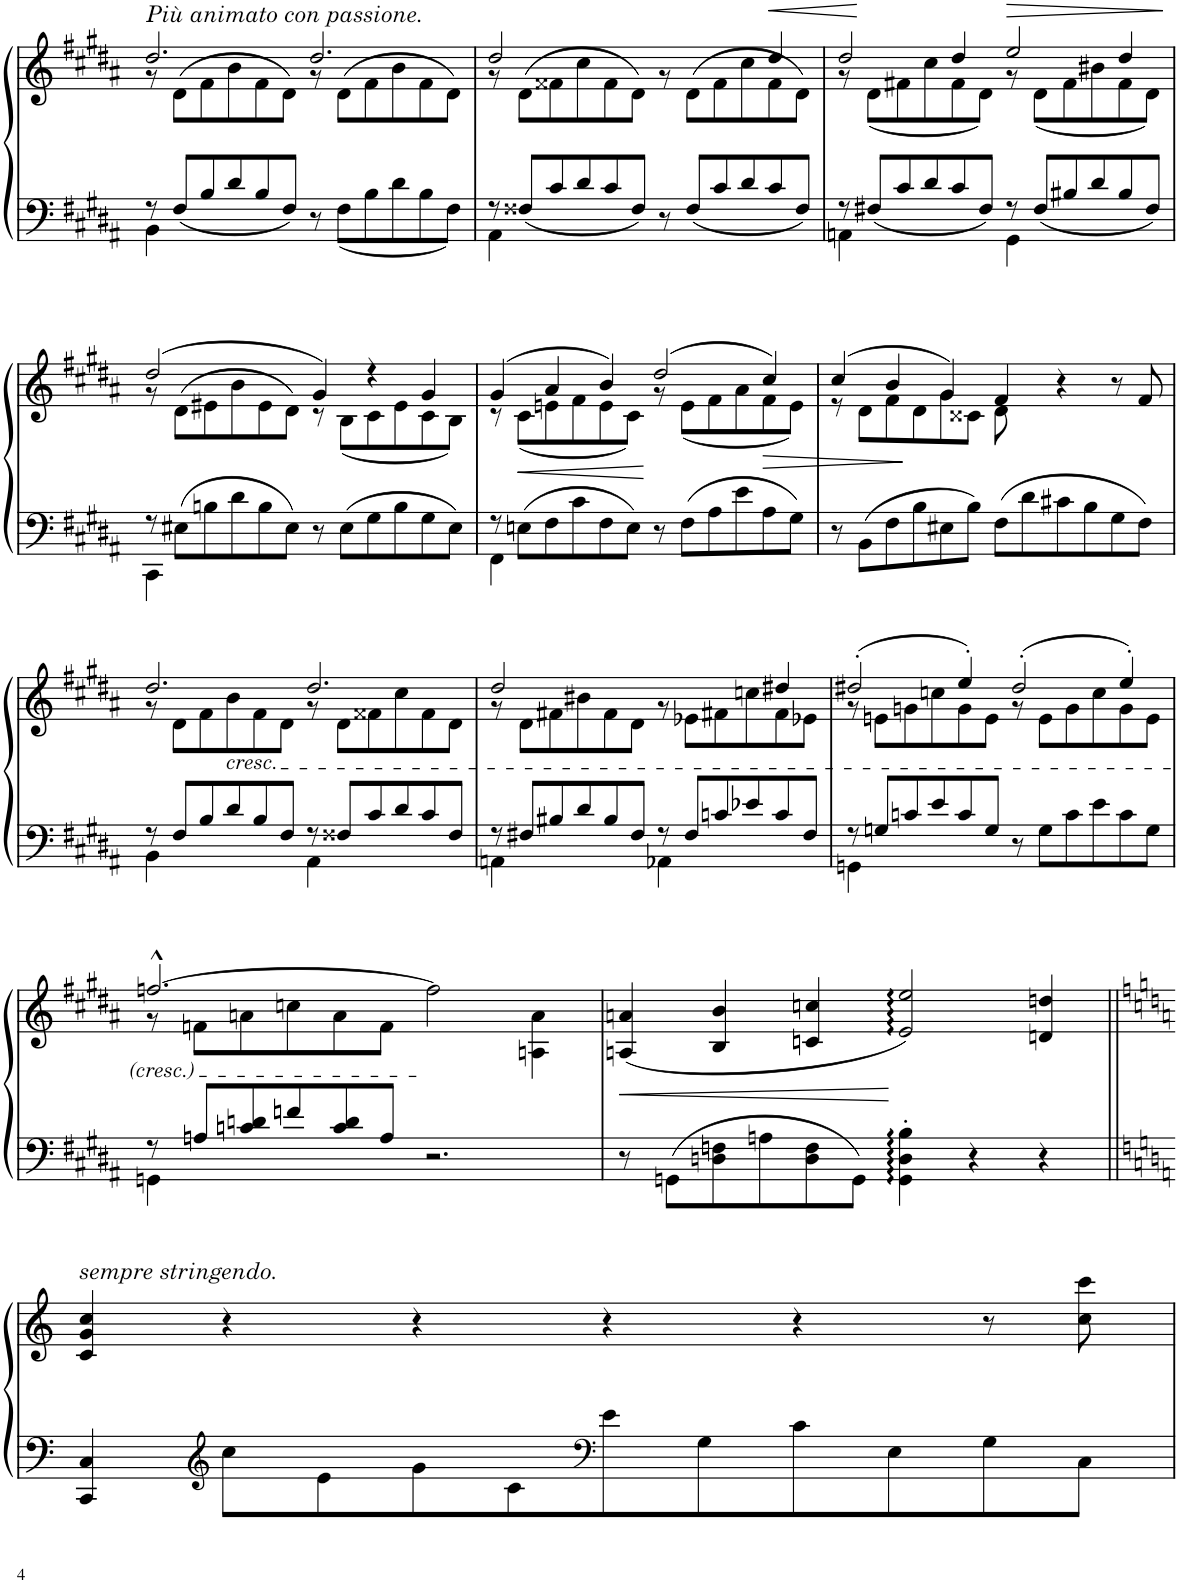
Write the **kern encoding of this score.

**kern	**kern	**dynam
*part1	*part1	*part1
*staff2	*staff1	*staff1/2
*I"Piano à queue	*	*
*I'Pia.	*	*
!!LO:PB:g=z
*clefF4	*clefG2	*
*k[f#c#g#d#a#]	*k[f#c#g#d#a#]	*
*M6/4	*M6/4	*
=27	=27	=27
*^	*^	*
!	!	!LO:TX:a:i:t=Più animato con passione.	!	!
8r	4BB\	2.dd#/	8r	.
8F#/L	.	.	(>8d#\L	.
8B/	1ryy	.	8f#\	.
8d#/	.	.	8b\	.
8B/	.	.	8f#\	.
8F#/J	.	.	8d#\J)	.
8r	.	2.dd#/	8r	.
8F#\L	.	.	(>8d#\L	.
8B\	.	.	8f#\	.
8d#\	.	.	8b\	.
8B\	4ryy	.	8f#\	.
8F#\J	.	.	8d#\J)	.
=28	=28	=28	=28	=28
8r	4AA#\	2dd#/	8r	.
8F##X/L	.	.	(>8d#\L	.
8c#/	1ryy	.	8f##X\	.
8d#/	.	.	8cc#\	.
8c#/	.	4ryy	8f##\	.
8F##/J	.	.	8d#\J)	.
8r	.	4ryy	8r	.
8F##/L	.	.	(>8d#\L	.
8c#/	.	4ryy	8f##\	.
8d#/	.	.	8cc#\	.
!	!	!	!	!LO:HP:b
8c#/	4ryy	4dd#/	8f##\	<
8F##/J	.	.	8d#\J)	.
=29	=29	=29	=29	=29
8r	4AAn\	2dd#/	8r	.
8F#X/L	.	.	(<8d#\L	[
8c#/	2ryy	.	8f#X\	.
8d#/	.	.	8cc#\	.
8c#/	.	4dd#/	8f#\	.
8F#/J	.	.	8d#\J)	.
!	!	!	!	!LO:HP:b
8r	4GG#\	2ee/	8r	>
8F#/L	.	.	(<8d#\L	.
8B#X/	2ryy	.	8f#\	.
8d#/	.	.	8b#X\	.
8B#/	.	4dd#/	8f#\	.
8F#/J	.	.	8d#\J)	.
*v	*v	*	*	*
*	*v	*v	*
.	.	]
!!LO:LB:g=z
=30	=30	=30
*^	*^	*
8r	4CC#\	(2dd#/	8r	.
8E#X\L	.	.	(>8d#\L	.
8Bn\	1ryy	.	8e#X\	.
8d#\	.	.	8b\	.
8B\	.	4ryy	8e#\	.
8E#\J	.	.	8d#\J)	.
8r	.	4g#/)	8r	.
8E#\L	.	.	(8B\L	.
8G#\	.	4r	8c#\	.
8B\	.	.	8e#\	.
8G#\	4ryy	4g#/	8c#\	.
8E#\J	.	.	8B\J)	.
=31	=31	=31	=31	=31
8r	4FF#\	(4g#/	8r	.
!	!	!	!	!LO:HP:b
8En\L	.	.	(<8c#\L	<
8F#\	1ryy	4a#/	8en\	.
8c#\	.	.	8f#\	.
8F#\	.	4b/)	8e\	.
8E\J	.	.	8c#\J)	.
8r	.	(2dd#/	8r	.
8F#\L	.	.	(<8e\L	.
8A#\	.	.	8f#\	.
8e\	.	.	8a#\	.
!	!	!	!	!LO:HP:b
8A#\	4ryy	4cc#/)	8f#\	>
8G#\J	.	.	8e\J)	.
*v	*v	*	*	*
=32	=32	=32	=32
8r	(4cc#/	8r	.
8BB\L	.	8d#\L	.
8F#\	4b/	8f#\	.
8B\	.	8d#\	]
8E#X\	4g#/)	8g#\	.
8B\J	.	8c##X\J	.
8F#\L	4f#/	8d#\	.
8d#\	.	2ryy	.
8c#X\	4r	.	.
8B\	.	.	.
8G#\	8r	.	.
8F#\J	8f#/	8ryy	.
!!LO:LB:g=z	!!
=33	=33	=33	=33
*^	*	*	*
8r	4BB\	2.dd#/	8r	.
8F#/L	.	.	8d#\L	.
8B/	2ryy	.	8f#\	.
!	!	!	!LO:TX:b:i:t=cresc.	!
8d#/	.	.	8b\	.
8B/	.	.	8f#\	.
8F#/J	.	.	8d#\J	.
8r	4AA#\	2.dd#/	8r	.
8F##X/L	.	.	8d#\L	.
8c#/	2ryy	.	8f##X\	.
8d#/	.	.	8cc#\	.
8c#/	.	.	8f##\	.
8F##/J	.	.	8d#\J	.
=34	=34	=34	=34	=34
8r	4AAn\	2dd#/	8r	.
8F#X/L	.	.	8d#\L	.
8B#X/	2ryy	.	8f#X\	.
8d#/	.	.	8b#X\	.
8B#/	.	4ryy	8f#\	.
8F#/J	.	.	8d#\J	.
8r	4AA-X\	4ryy	8r	.
8F#/L	.	.	8e-X\L	.
8cn/	2ryy	4ryy	8f#X\	.
8e-X/	.	.	8ccn\	.
8c/	.	4dd#X/	8f#\	.
8F#/J	.	.	8e-X\J	.
=35	=35	=35	=35	=35
8r	4GGn\	(2dd#X'/	8r	.
8Gn/L	.	.	8en\L	.
8cn/	1ryy	.	8gn\	.
8e/	.	.	8ccn\	.
8c/	.	4ee'/)	8g\	.
8G/J	.	.	8e\J	.
8r	.	(2dd#'/	8r	.
8G\L	.	.	8e\L	.
8c\	.	.	8g\	.
8e\	.	.	8cc\	.
8c\	4ryy	4ee'/)	8g\	.
8G\J	.	.	8e\J	.
!!LO:LB:g=z	!!
=36	=36	=36	=36	=36
8r	4GGn\	[2.ffn^^/	8r	.
8An/L	.	.	8fn\L	.
8cn/ 8dn/	1ryy	.	8an\	.
8fn/	.	.	8ccn\	.
8c/ 8d/	.	.	8a\	.
8A/J	.	.	8f\J	.
2.r	.	2ff\]	2.ryy	.
.	4ryy	4An\ 4a\	.	.
*v	*v	*	*	*
*	*v	*v	*
=37	=37	=37
8r	(4An/ 4an/	.
8GGn\L	.	.
8Dn\ 8Fn\	4B/ 4b/	.
8An\	.	.
8D\ 8F\	4cn/ 4ccn/	.
8GG\J	.	.
4GG\' 4D\' 4B\'	2e/ 2ee/)	[
4r	.	.
4r	4dn/ 4ddn/	.
!!LO:LB:g=z
=38||	=38||	=38||
*k[]	*k[]	*
!	!LO:TX:a:i:t=sempre stringendo.	!
4CC/ 4C/	4c/ 4g/ 4cc/	.
*clefG2	*	*
8cc\L	4r	.
8e\	.	.
8g\	4r	.
8c\	.	.
*clefF4	*	*
8e\	4r	.
8G\	.	.
8c\	4r	.
8E\	.	.
8G\	8r	.
8C\J	8cc\ 8ccc\	.
=	=	=
*-	*-	*-
